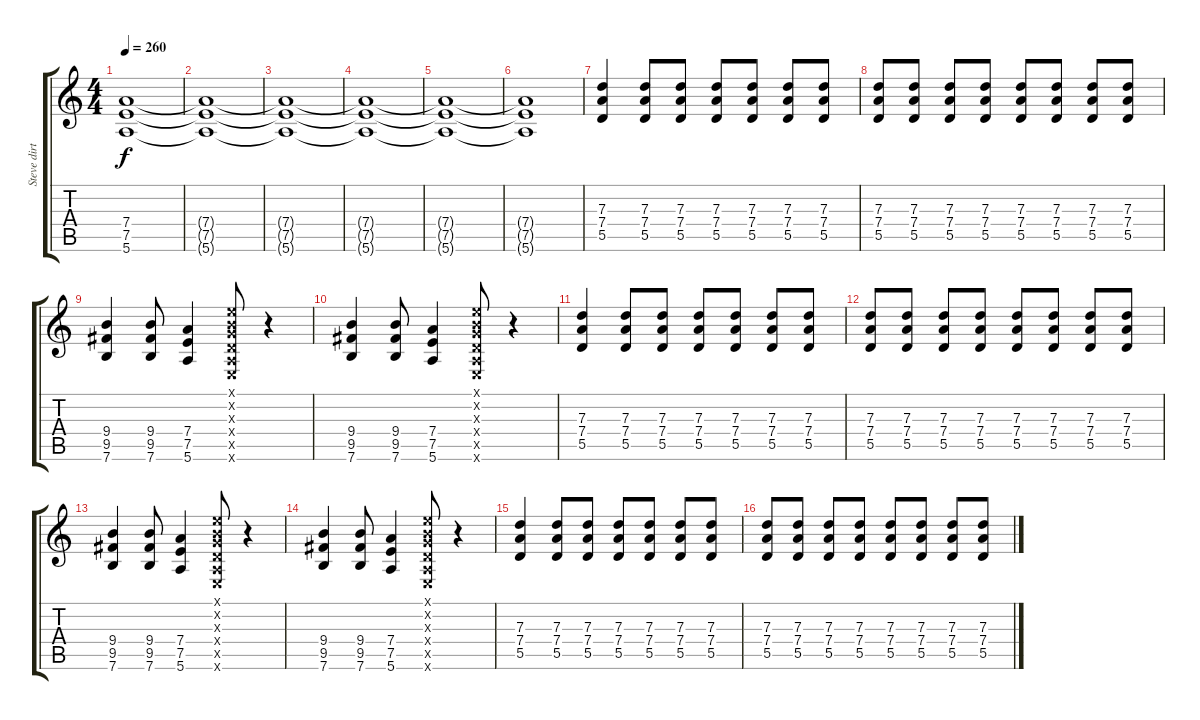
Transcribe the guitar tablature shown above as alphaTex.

\track ("Steve dirty" "Steve dirt") {instrument overdrivenguitar}
\staff {score tabs}
\tuning (E4 B3 G3 D3 A2 E2) {hide}
\ts (4 4)
\tempo 260
\clef g2
\ks c
(7.4{t} 7.5{t} 5.6{t}).1{dy f} |
(7.4{t} 7.5{t} 5.6{t}).1 |
(7.4{t} 7.5{t} 5.6{t}).1 |
(7.4{t} 7.5{t} 5.6{t}).1 |
(7.4{t} 7.5{t} 5.6{t}).1 |
(7.4{t} 7.5{t} 5.6{t}).1 |
(7.3 7.4 5.5).4 (7.3 7.4 5.5).8 (7.3 7.4 5.5).8 (7.3 7.4 5.5).8 (7.3 7.4 5.5).8 (7.3 7.4 5.5).8 (7.3 7.4 5.5).8 |
(7.3 7.4 5.5).8 (7.3 7.4 5.5).8 (7.3 7.4 5.5).8 (7.3 7.4 5.5).8 (7.3 7.4 5.5).8 (7.3 7.4 5.5).8 (7.3 7.4 5.5).8 (7.3 7.4 5.5).8 |
(9.4 9.5 7.6).4 (9.4 9.5 7.6).8 (7.4 7.5 5.6).4 (0.1{x} 0.2{x} 0.3{x} 0.4{x} 0.5{x} 0.6{x}).8 r.4 |
(9.4 9.5 7.6).4 (9.4 9.5 7.6).8 (7.4 7.5 5.6).4 (0.1{x} 0.2{x} 0.3{x} 0.4{x} 0.5{x} 0.6{x}).8 r.4 |
(7.3 7.4 5.5).4 (7.3 7.4 5.5).8 (7.3 7.4 5.5).8 (7.3 7.4 5.5).8 (7.3 7.4 5.5).8 (7.3 7.4 5.5).8 (7.3 7.4 5.5).8 |
(7.3 7.4 5.5).8 (7.3 7.4 5.5).8 (7.3 7.4 5.5).8 (7.3 7.4 5.5).8 (7.3 7.4 5.5).8 (7.3 7.4 5.5).8 (7.3 7.4 5.5).8 (7.3 7.4 5.5).8 |
(9.4 9.5 7.6).4 (9.4 9.5 7.6).8 (7.4 7.5 5.6).4 (0.1{x} 0.2{x} 0.3{x} 0.4{x} 0.5{x} 0.6{x}).8 r.4 |
(9.4 9.5 7.6).4 (9.4 9.5 7.6).8 (7.4 7.5 5.6).4 (0.1{x} 0.2{x} 0.3{x} 0.4{x} 0.5{x} 0.6{x}).8 r.4 |
(7.3 7.4 5.5).4 (7.3 7.4 5.5).8 (7.3 7.4 5.5).8 (7.3 7.4 5.5).8 (7.3 7.4 5.5).8 (7.3 7.4 5.5).8 (7.3 7.4 5.5).8 |
(7.3 7.4 5.5).8 (7.3 7.4 5.5).8 (7.3 7.4 5.5).8 (7.3 7.4 5.5).8 (7.3 7.4 5.5).8 (7.3 7.4 5.5).8 (7.3 7.4 5.5).8 (7.3 7.4 5.5).8
